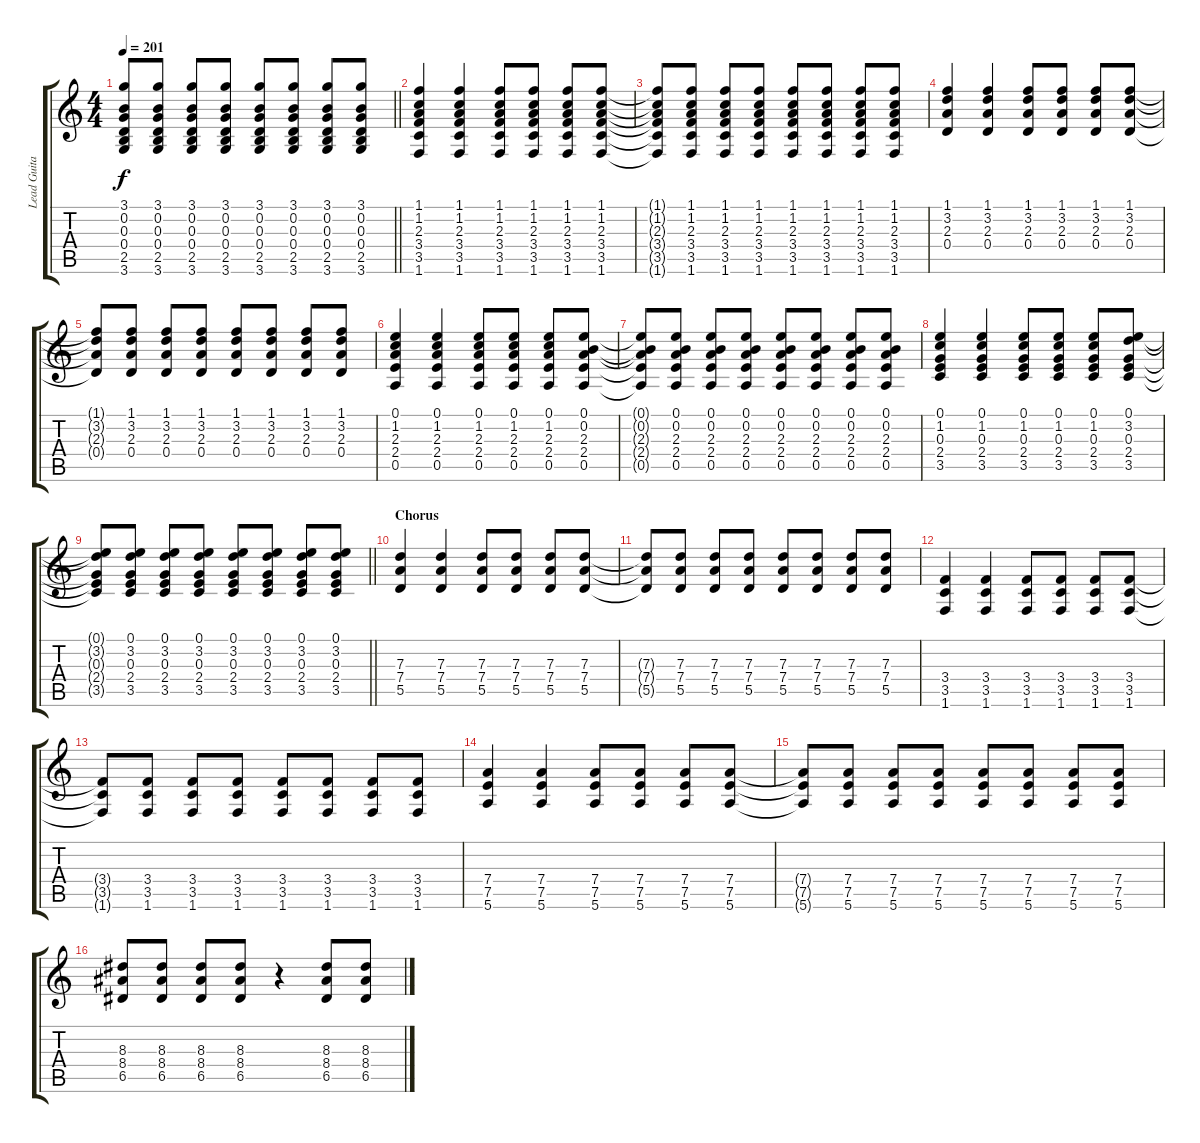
\track ("Lead Guitar" "Lead Guita") {instrument electricguitarclean}
\staff {score tabs}
\tuning (E4 B3 G3 D3 A2 E2) {hide}
\ts (4 4)
\tempo 201
\clef g2
\barLineRight lightlight
\ks c
(3.1{t} 0.2{t} 0.3{t} 0.4{t} 2.5{t} 3.6{t}).8{dy f} (3.1 0.2 0.3 0.4 2.5 3.6).8 (3.1 0.2 0.3 0.4 2.5 3.6).8 (3.1 0.2 0.3 0.4 2.5 3.6).8 (3.1 0.2 0.3 0.4 2.5 3.6).8 (3.1 0.2 0.3 0.4 2.5 3.6).8 (3.1 0.2 0.3 0.4 2.5 3.6).8 (3.1 0.2 0.3 0.4 2.5 3.6).8 |
(1.1 1.2 2.3 3.4 3.5 1.6).4 (1.1 1.2 2.3 3.4 3.5 1.6).4 (1.1 1.2 2.3 3.4 3.5 1.6).8 (1.1 1.2 2.3 3.4 3.5 1.6).8 (1.1 1.2 2.3 3.4 3.5 1.6).8 (1.1 1.2 2.3 3.4 3.5 1.6).8 |
(1.1{t} 1.2{t} 2.3{t} 3.4{t} 3.5{t} 1.6{t}).8 (1.1 1.2 2.3 3.4 3.5 1.6).8 (1.1 1.2 2.3 3.4 3.5 1.6).8 (1.1 1.2 2.3 3.4 3.5 1.6).8 (1.1 1.2 2.3 3.4 3.5 1.6).8 (1.1 1.2 2.3 3.4 3.5 1.6).8 (1.1 1.2 2.3 3.4 3.5 1.6).8 (1.1 1.2 2.3 3.4 3.5 1.6).8 |
(1.1 3.2 2.3 0.4).4 (1.1 3.2 2.3 0.4).4 (1.1 3.2 2.3 0.4).8 (1.1 3.2 2.3 0.4).8 (1.1 3.2 2.3 0.4).8 (1.1 3.2 2.3 0.4).8 |
(1.1{t} 3.2{t} 2.3{t} 0.4{t}).8 (1.1 3.2 2.3 0.4).8 (1.1 3.2 2.3 0.4).8 (1.1 3.2 2.3 0.4).8 (1.1 3.2 2.3 0.4).8 (1.1 3.2 2.3 0.4).8 (1.1 3.2 2.3 0.4).8 (1.1 3.2 2.3 0.4).8 |
(0.1 1.2 2.3 2.4 0.5).4 (0.1 1.2 2.3 2.4 0.5).4 (0.1 1.2 2.3 2.4 0.5).8 (0.1 1.2 2.3 2.4 0.5).8 (0.1 1.2 2.3 2.4 0.5).8 (0.1 0.2 2.3 2.4 0.5).8 |
(0.1{t} 0.2{t} 2.3{t} 2.4{t} 0.5{t}).8 (0.1 0.2 2.3 2.4 0.5).8 (0.1 0.2 2.3 2.4 0.5).8 (0.1 0.2 2.3 2.4 0.5).8 (0.1 0.2 2.3 2.4 0.5).8 (0.1 0.2 2.3 2.4 0.5).8 (0.1 0.2 2.3 2.4 0.5).8 (0.1 0.2 2.3 2.4 0.5).8 |
(0.1 1.2 0.3 2.4 3.5).4 (0.1 1.2 0.3 2.4 3.5).4 (0.1 1.2 0.3 2.4 3.5).8 (0.1 1.2 0.3 2.4 3.5).8 (0.1 1.2 0.3 2.4 3.5).8 (0.1 3.2 0.3 2.4 3.5).8 |
\barLineRight lightlight
(0.1{t} 3.2{t} 0.3{t} 2.4{t} 3.5{t}).8 (0.1 3.2 0.3 2.4 3.5).8 (0.1 3.2 0.3 2.4 3.5).8 (0.1 3.2 0.3 2.4 3.5).8 (0.1 3.2 0.3 2.4 3.5).8 (0.1 3.2 0.3 2.4 3.5).8 (0.1 3.2 0.3 2.4 3.5).8 (0.1 3.2 0.3 2.4 3.5).8 |
\section ("" "Chorus")
(7.3 7.4 5.5).4{instrument distortionguitar} (7.3 7.4 5.5).4 (7.3 7.4 5.5).8 (7.3 7.4 5.5).8 (7.3 7.4 5.5).8 (7.3 7.4 5.5).8 |
(7.3{t} 7.4{t} 5.5{t}).8 (7.3 7.4 5.5).8 (7.3 7.4 5.5).8 (7.3 7.4 5.5).8 (7.3 7.4 5.5).8 (7.3 7.4 5.5).8 (7.3 7.4 5.5).8 (7.3 7.4 5.5).8 |
(3.4 3.5 1.6).4 (3.4 3.5 1.6).4 (3.4 3.5 1.6).8 (3.4 3.5 1.6).8 (3.4 3.5 1.6).8 (3.4 3.5 1.6).8 |
(3.4{t} 3.5{t} 1.6{t}).8 (3.4 3.5 1.6).8 (3.4 3.5 1.6).8 (3.4 3.5 1.6).8 (3.4 3.5 1.6).8 (3.4 3.5 1.6).8 (3.4 3.5 1.6).8 (3.4 3.5 1.6).8 |
(7.4 7.5 5.6).4 (7.4 7.5 5.6).4 (7.4 7.5 5.6).8 (7.4 7.5 5.6).8 (7.4 7.5 5.6).8 (7.4 7.5 5.6).8 |
(7.4{t} 7.5{t} 5.6{t}).8 (7.4 7.5 5.6).8 (7.4 7.5 5.6).8 (7.4 7.5 5.6).8 (7.4 7.5 5.6).8 (7.4 7.5 5.6).8 (7.4 7.5 5.6).8 (7.4 7.5 5.6).8 |
(8.3 8.4 6.5).8 (8.3 8.4 6.5).8 (8.3 8.4 6.5).8 (8.3 8.4 6.5).8 r.4 (8.3 8.4 6.5).8 (8.3 8.4 6.5).8
